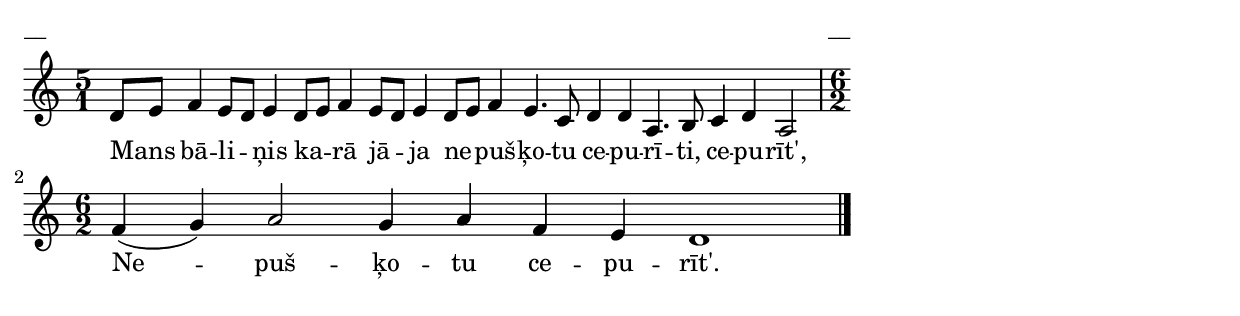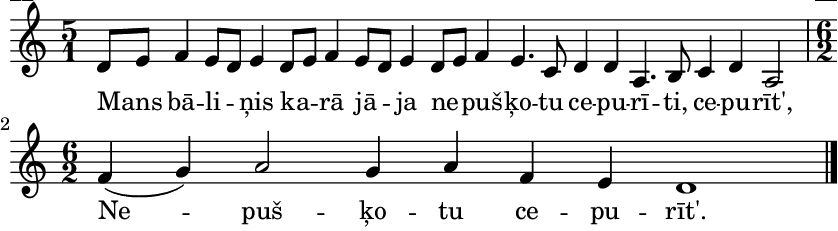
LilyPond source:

\version "2.13.18"
#(ly:set-option 'crop #t)

%\header {
%    title = "Mans bāliņš karā jāja"
%} 
\paper {
line-width = 14\cm
left-margin = 0.4\cm
between-system-padding = 0.1\cm
between-system-space = 0.1\cm
}
\layout {
indent = #0
ragged-last = ##f
}


voiceA = \relative c'' {
\clef "treble"
\key c \major
\time 5/1
d,8[ e] f4 e8[ d] e4 d8[ e] f4 e8[ d] e4 d8[ e] f4 e4. c8 d4 d a4. b8 c4 d a2
\time 6/2
f'4( g) a2 g4 a f e d1
\bar "|."
} 

lyricA = \lyricmode {
Mans bā -- li -- ņis ka -- rā jā -- ja ne -- puš -- ķo -- tu ce -- pu -- rī -- ti, ce -- pu -- rīt',
Ne -- puš -- ķo -- tu  ce -- pu -- rīt'.
}

fullScore = <<
\new Staff {
<<
\new Voice = "voiceA" { \oneVoice \autoBeamOff \voiceA }
\new Lyrics \lyricsto "voiceA" \lyricA
>>
}
>>

\score {
\fullScore
\header { piece = "__" opus = "__" }
}
\markup { \with-color #(x11-color 'white) \sans \smaller "__" }
\score {
\unfoldRepeats
\fullScore
\midi {
\context { \Staff \remove "Staff_performer" }
\context { \Voice \consists "Staff_performer" }
}
}



